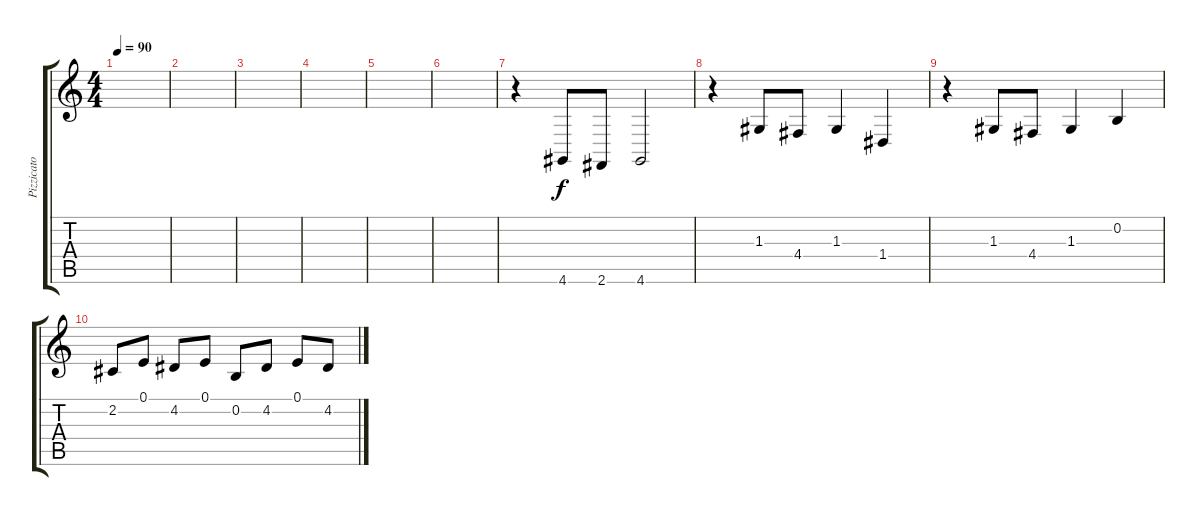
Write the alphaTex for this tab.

\track ("Pizzicato" "Pizzicato") {instrument pizzicatostrings}
\staff {score tabs}
\tuning (E4 B3 G3 D3 A2 E2) {hide}
\ts (4 4)
\tempo 90
\clef g2
\ks c
|
|
|
|
|
|
r.4 4.6.8 2.6.8 4.6.2 |
r.4 1.3.8 4.4.8 1.3.4 1.4.4 |
r.4 1.3.8 4.4.8 1.3.4 0.2.4 |
2.2.8 0.1.8 4.2.8 0.1.8 0.2.8 4.2.8 0.1.8 4.2.8
